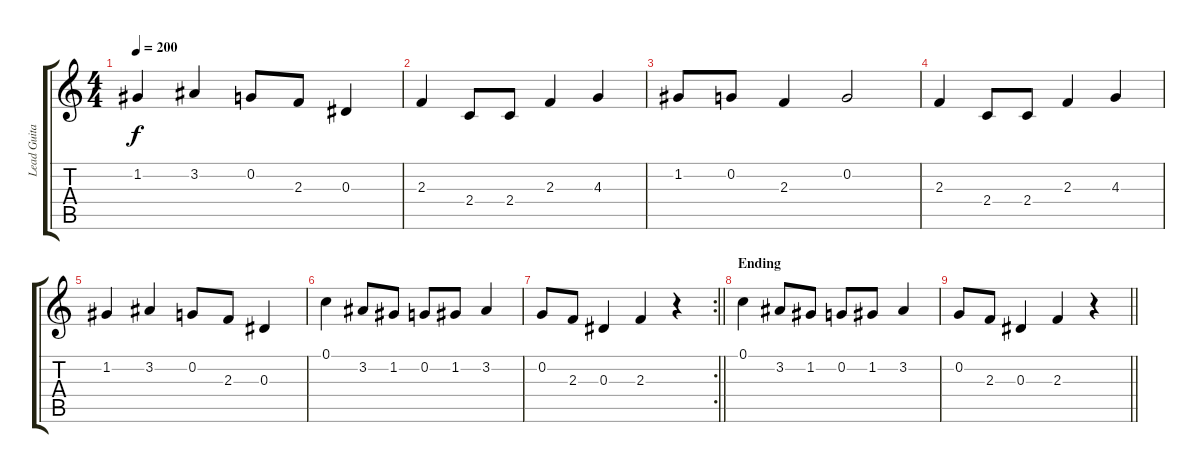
\track ("Lead Guitar" "Lead Guita") {instrument overdrivenguitar}
\staff {score tabs}
\tuning (C4 G3 Eb3 Bb2 F2 C2) {hide}
\ts (4 4)
\tempo 200
\clef g2
\ks c
1.2.4{dy f} 3.2.4 0.2.8 2.3.8 0.3.4 |
2.3.4 2.4.8 2.4.8 2.3.4 4.3.4 |
1.2.8 0.2.8 2.3.4 0.2.2 |
2.3.4 2.4.8 2.4.8 2.3.4 4.3.4 |
1.2.4 3.2.4 0.2.8 2.3.8 0.3.4 |
0.1.4 3.2.8 1.2.8 0.2.8 1.2.8 3.2.4 |
\rc 2
\barLineRight lightlight
0.2.8 2.3.8 0.3.4 2.3.4 r.4 |
\section ("" "Ending")
0.1.4 3.2.8 1.2.8 0.2.8 1.2.8 3.2.4 |
\barLineRight lightlight
0.2.8 2.3.8 0.3.4 2.3.4 r.4
